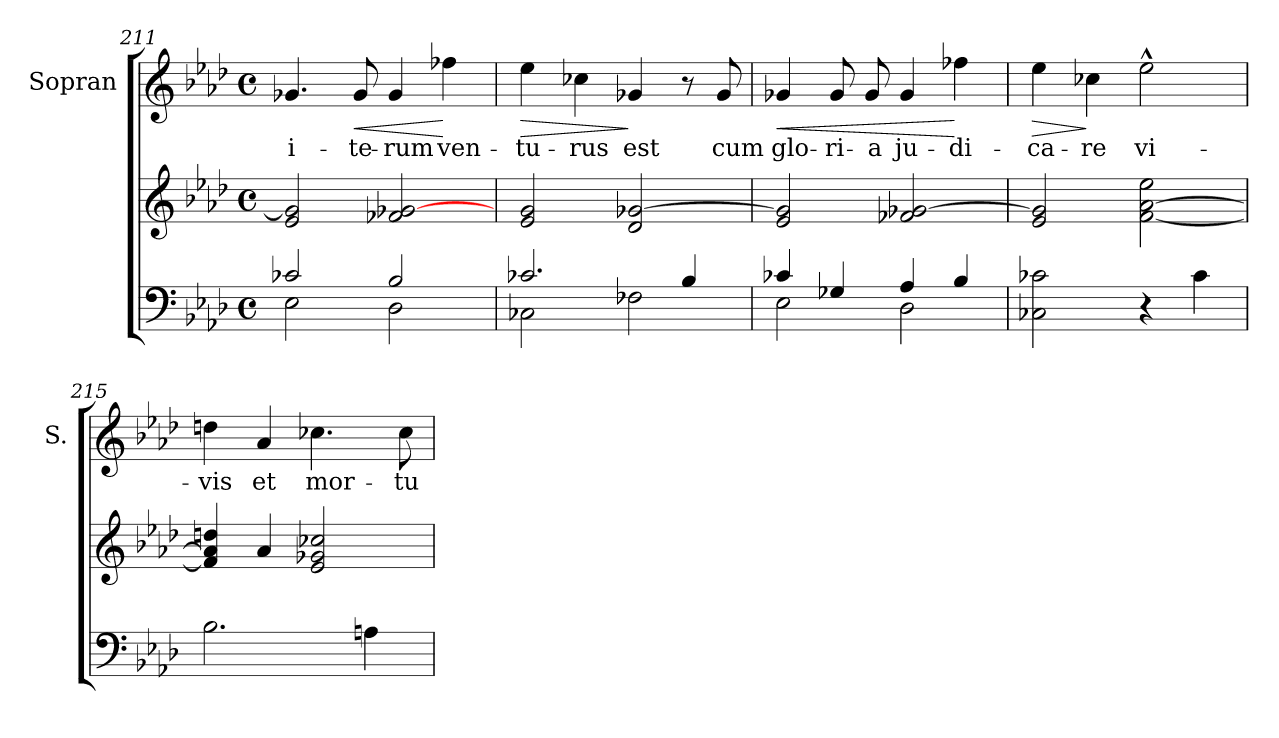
**kern	**kern	**kern	**text	**dynam
*part2	*part2	*part1	*part1	*part1
*staff3	*staff2	*staff1	*staff1	*staff1
*	*	*I"Sopran	*	*
*	*	*I'S.	*	*
!!LO:LB:g=z
*clefF4	*clefG2	*clefG2	*	*
*k[b-e-a-d-]	*k[b-e-a-d-]	*k[b-e-a-d-]	*	*
*A-:	*A-:	*A-:	*	*
*M4/4	*M4/4	*M4/4	*	*
*met(c)	*met(c)	*met(c)	*	*
=211	=211	=211	=211	=211
*^	*	*	*	*
!	!	!	!	!LO:LY:b	!
2c-X/	2E-\	2e-/ 2g-/]	4.g-X/	i-	.
!	!	!	!	!LO:LY:b	!LO:HP:b
.	.	.	8g-/	-te-	<
!	!	!	!	!LO:LY:b	!
2B-/	2D-\	2f-X/ [>2g-X/	4g-/	-rum	.
!	!	!	!	!LO:LY:b	!
.	.	.	4ff-X\	ven-	[
=212	=212	=212	=212	=212	=212
!	!	!	!	!LO:LY:b	!LO:HP:b
2.c-X/	2C-X\	2e-/ 2g/	4ee-\	-tu-	>
!	!	!	!	!LO:LY:b	!
.	.	.	4cc-X\	-rus	.
!	!	!	!	!LO:LY:b	!
.	2F-X\	2d-/ [>2g-X/	4g-X/	est	]
4B-/	.	.	8r	.	.
!	!	!	!	!LO:LY:b	!
.	.	.	8g-/	cum	.
=213	=213	=213	=213	=213	=213
!	!	!	!	!LO:LY:b	!LO:HP:b
4c-X/	2E-\	2e-/ 2g-/]	4g-X/	glo-	<
!	!	!	!	!LO:LY:b	!
4G-X/	.	.	8g-/	-ri-	.
!	!	!	!	!LO:LY:b	!
.	.	.	8g-/	-a	.
!	!	!	!	!LO:LY:b	!
4A-/	2D-\	2f-X/ [>2g-X/	4g-/	ju-	.
!	!	!	!	!LO:LY:b	!
4B-/	.	.	4ff-X\	-di-	[
*v	*v	*	*	*	*
=214	=214	=214	=214	=214
!	!	!	!LO:LY:b	!LO:HP:b
2C-X\ 2c-X\	2e-/ 2g-/]	4ee-\	-ca-	>
!	!	!	!LO:LY:b	!
.	.	4cc-X\	-re	]
!	!	!	!LO:LY:b	!
4r	[2f\ [2a-\ 2ee-\	2ee-^^>\	vi-	.
4c-\	.	.	.	.
=215	=215	=215	=215	=215
!	!	!	!LO:LY:b	!
2.B-\	4f/] 4a-/] 4ddn/	4ddn\	-vis	.
!	!	!	!LO:LY:b	!
.	4a-/	4a-/	et	.
!	!	!	!LO:LY:b	!
.	2e-/ 2g-X/ 2cc-X/	4.cc-X\	mor-	.
4An\	.	.	.	.
!	!	!	!LO:LY:b	!
.	.	8cc-\	-tu-	.
=	=	=	=	=
*-	*-	*-	*-	*-
